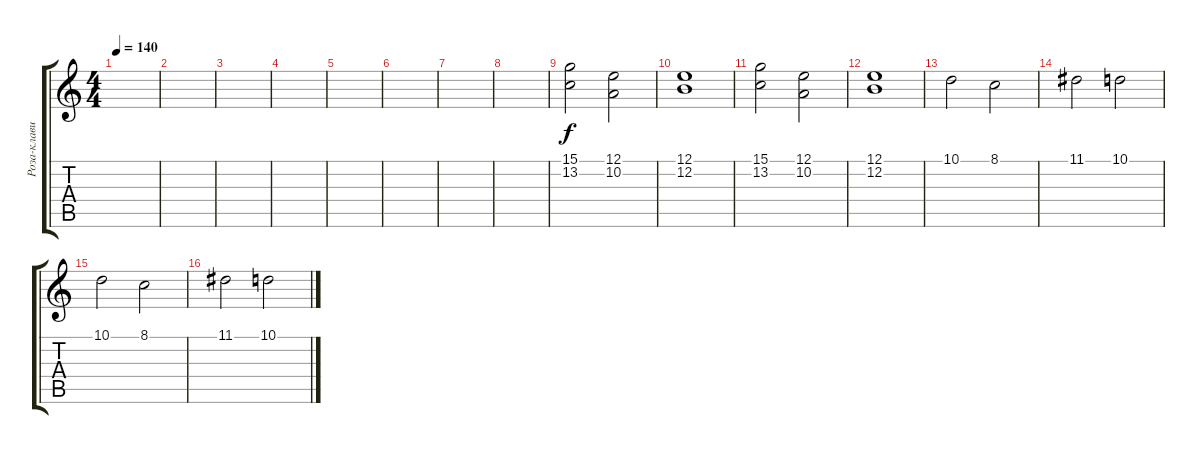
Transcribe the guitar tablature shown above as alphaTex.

\track ("Роза-клавиши" "Роза-клави") {instrument tremolostrings}
\staff {score tabs}
\tuning (E4 B3 G3 D3 A2 E2) {hide}
\ts (4 4)
\tempo 140
\clef g2
\ks c
|
|
|
|
|
|
|
|
(15.1 13.2).2 (12.1 10.2).2 |
(12.1 12.2).1 |
(15.1 13.2).2 (12.1 10.2).2 |
(12.1 12.2).1 |
10.1.2 8.1.2 |
11.1.2 10.1.2 |
10.1.2 8.1.2 |
11.1.2 10.1.2
